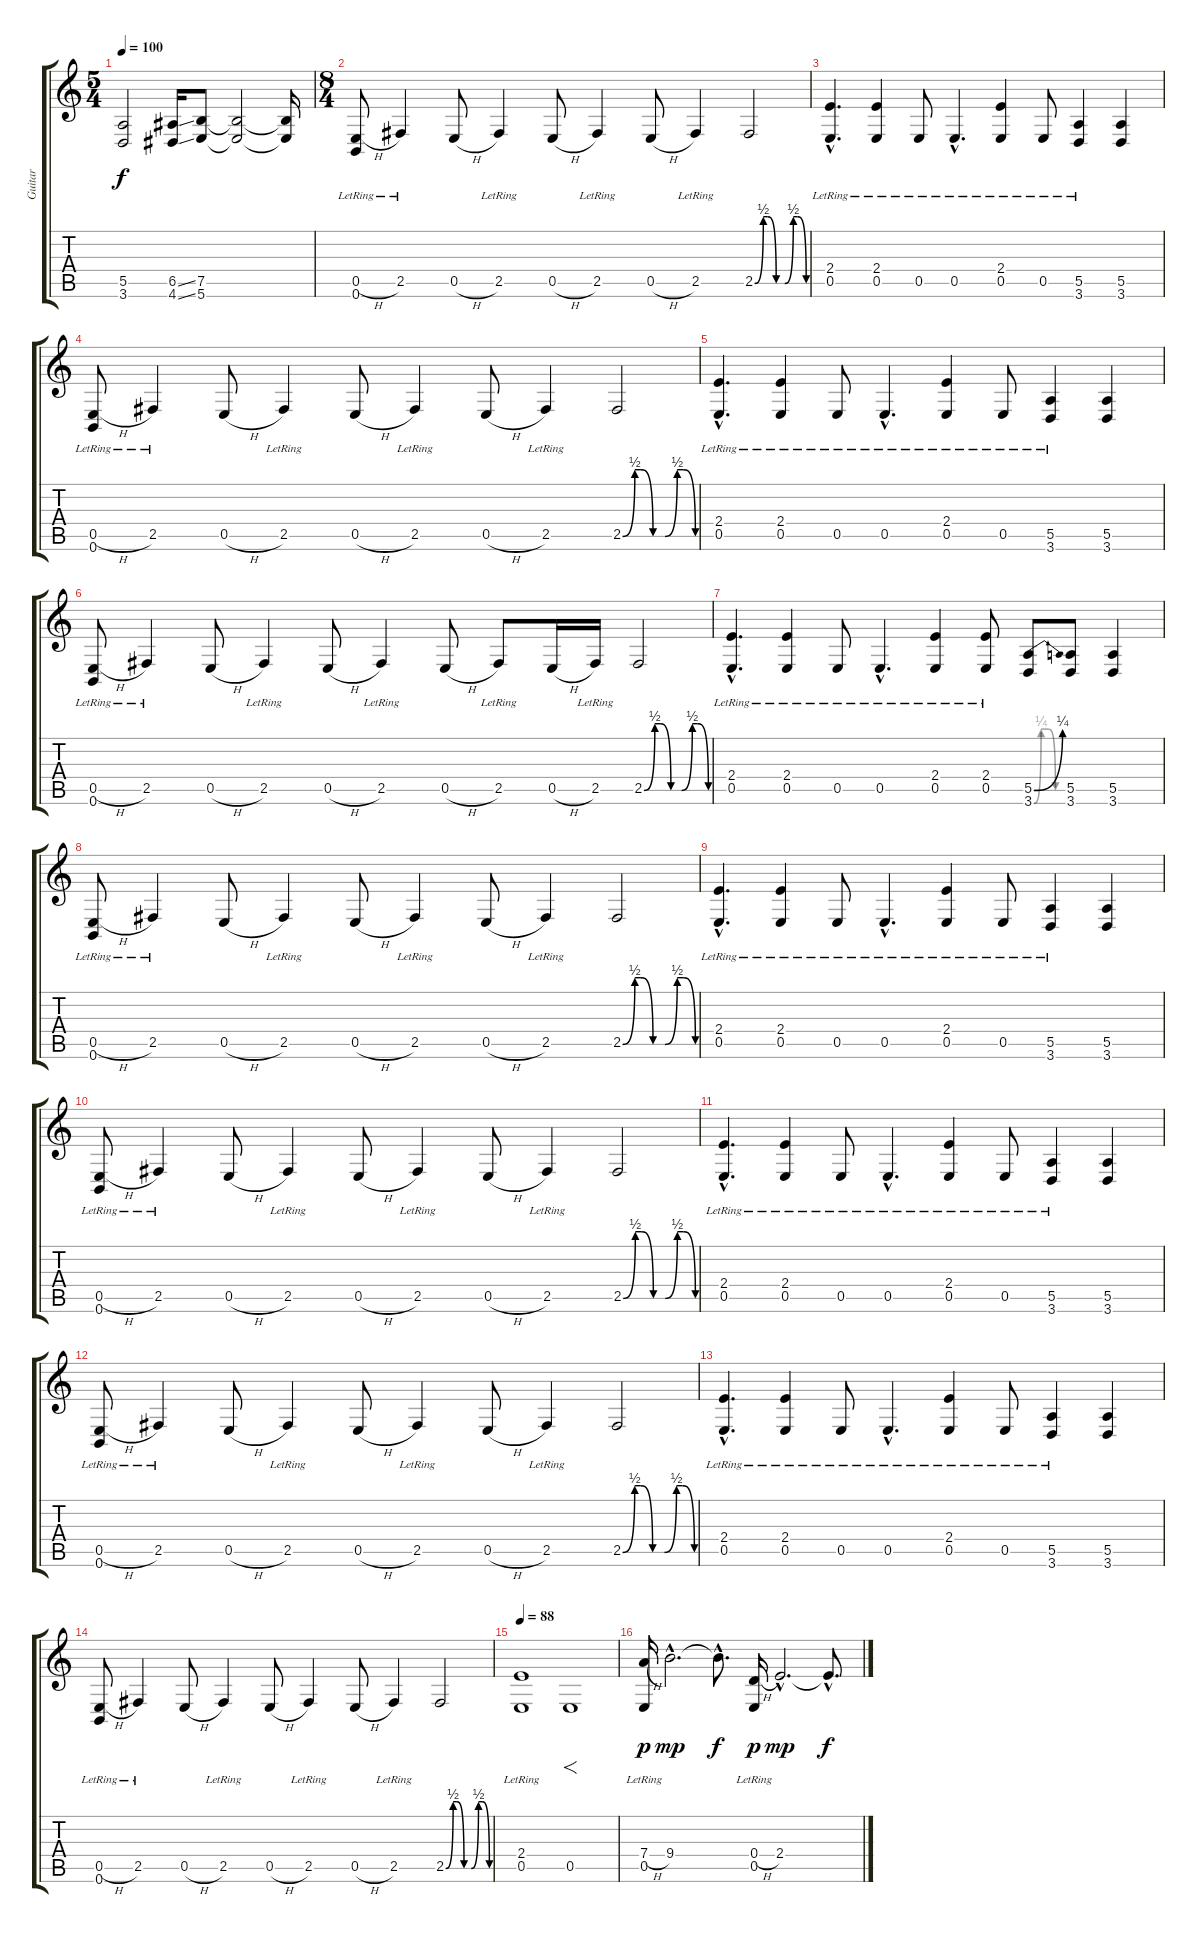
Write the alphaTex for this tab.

\track ("Guitar" "Guitar") {instrument distortionguitar}
\staff {score tabs}
\tuning (E4 B3 G3 D3 E2 B1) {hide}
\ts (5 4)
\tempo 100
\clef g2
\ks c
(5.5{t} 3.6{t}).2{dy f} (6.5{ss} 4.6{ss}).16 (7.5 5.6).8 (7.5{t} 5.6{t}).2 (7.5{t} 5.6{t}).16 |
\ts (8 4)
(0.5{h} 0.6{lr}).8 2.5{lr}.4 0.5{h}.8 2.5{lr}.4 0.5{h}.8 2.5{lr}.4 0.5{h}.8 2.5{lr}.4 2.5{be (custom 0 0 10 2 15 2 25 0 30 0 35 0 45 2 50 2 60 0)}.2 |
(2.4{hac lr} 0.5{hac lr}).4{d} (2.4{lr} 0.5{lr}).4 0.5{lr}.8 0.5{hac lr}.4{d} (2.4{lr} 0.5{lr}).4 0.5{lr}.8 (5.5{lr} 3.6{lr}).4 (5.5 3.6).4 |
(0.5{h} 0.6{lr}).8 2.5{lr}.4 0.5{h}.8 2.5{lr}.4 0.5{h}.8 2.5{lr}.4 0.5{h}.8 2.5{lr}.4 2.5{be (custom 0 0 10 2 15 2 25 0 30 0 35 0 45 2 50 2 60 0)}.2 |
(2.4{hac lr} 0.5{hac lr}).4{d} (2.4{lr} 0.5{lr}).4 0.5{lr}.8 0.5{hac lr}.4{d} (2.4{lr} 0.5{lr}).4 0.5{lr}.8 (5.5{lr} 3.6{lr}).4 (5.5 3.6).4 |
(0.5{h} 0.6{lr}).8 2.5{lr}.4 0.5{h}.8 2.5{lr}.4 0.5{h}.8 2.5{lr}.4 0.5{h}.8 2.5{lr}.8 0.5{h}.16 2.5{lr}.16 2.5{be (custom 0 0 10 2 15 2 25 0 30 0 35 0 45 2 50 2 60 0)}.2 |
(2.4{hac lr} 0.5{hac lr}).4{d} (2.4{lr} 0.5{lr}).4 0.5{lr}.8 0.5{hac lr}.4{d} (2.4{lr} 0.5{lr}).4 (2.4 0.5{lr}).8 (5.5{be (bend 0 0 60 1)} 3.6{be (custom 0 0 15 1 30 1 45 0 60 0)}).8 (5.5 3.6).8 (5.5 3.6).4 |
(0.5{h} 0.6{lr}).8 2.5{lr}.4 0.5{h}.8 2.5{lr}.4 0.5{h}.8 2.5{lr}.4 0.5{h}.8 2.5{lr}.4 2.5{be (custom 0 0 10 2 15 2 25 0 30 0 35 0 45 2 50 2 60 0)}.2 |
(2.4{hac lr} 0.5{hac lr}).4{d} (2.4{lr} 0.5{lr}).4 0.5{lr}.8 0.5{hac lr}.4{d} (2.4{lr} 0.5{lr}).4 0.5{lr}.8 (5.5{lr} 3.6{lr}).4 (5.5 3.6).4 |
(0.5{h} 0.6{lr}).8 2.5{lr}.4 0.5{h}.8 2.5{lr}.4 0.5{h}.8 2.5{lr}.4 0.5{h}.8 2.5{lr}.4 2.5{be (custom 0 0 10 2 15 2 25 0 30 0 35 0 45 2 50 2 60 0)}.2 |
(2.4{hac lr} 0.5{hac lr}).4{d} (2.4{lr} 0.5{lr}).4 0.5{lr}.8 0.5{hac lr}.4{d} (2.4{lr} 0.5{lr}).4 0.5{lr}.8 (5.5{lr} 3.6{lr}).4 (5.5 3.6).4 |
(0.5{h} 0.6{lr}).8 2.5{lr}.4 0.5{h}.8 2.5{lr}.4 0.5{h}.8 2.5{lr}.4 0.5{h}.8 2.5{lr}.4 2.5{be (custom 0 0 10 2 15 2 25 0 30 0 35 0 45 2 50 2 60 0)}.2 |
(2.4{hac lr} 0.5{hac lr}).4{d} (2.4{lr} 0.5{lr}).4 0.5{lr}.8 0.5{hac lr}.4{d} (2.4{lr} 0.5{lr}).4 0.5{lr}.8 (5.5{lr} 3.6{lr}).4 (5.5 3.6).4 |
(0.5{h} 0.6{lr}).8 2.5{lr}.4 0.5{h}.8 2.5{lr}.4 0.5{h}.8 2.5{lr}.4 0.5{h}.8 2.5{lr}.4 2.5{be (custom 0 0 10 2 15 2 25 0 30 0 35 0 45 2 50 2 60 0)}.2 |
\tempo 88
(2.4{lr} 0.5{lr}).1 0.5.1{f} |
(7.4{h} 0.5{lr}).16{dy p volume 6} 9.4{hac}.2{d dy mp} 9.4{hac t}.8{d dy f} (0.4{h} 0.5{lr}).16{dy p} 2.4{hac}.2{d dy mp} 2.4{hac t}.8{d dy f}
